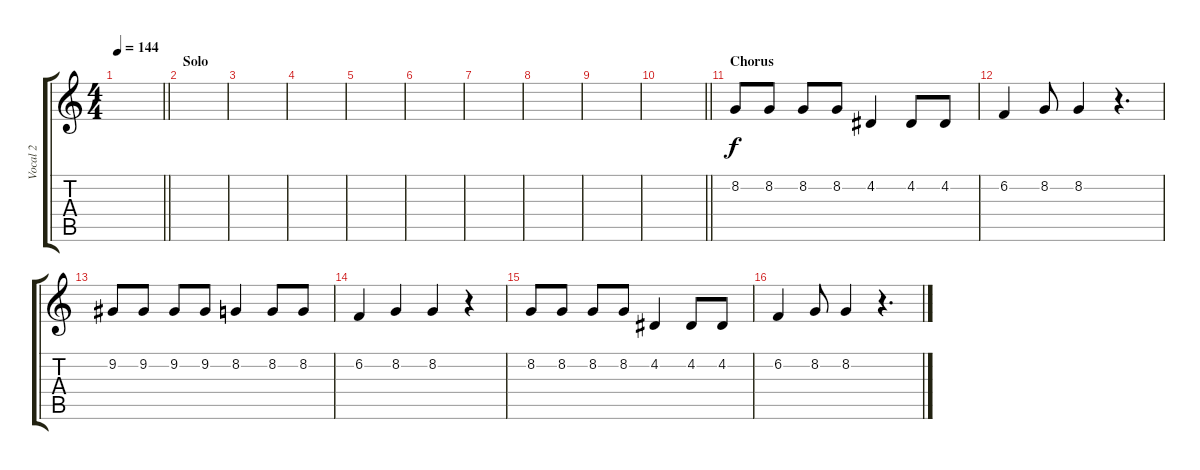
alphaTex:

\track ("Vocal 2" "Vocal 2") {instrument panflute}
\staff {score tabs}
\tuning (E4 B3 G3 D3 A2 E2) {hide}
\ts (4 4)
\tempo 144
\clef g2
\barLineRight lightlight
\ks c
|
\section ("" "Solo")
|
|
|
|
|
|
|
|
\barLineRight lightlight
|
\section ("" "Chorus")
8.2.8 8.2.8 8.2.8 8.2.8 4.2.4 4.2.8 4.2.8 |
6.2.4 8.2.8 8.2.4 r.4{d} |
9.2.8 9.2.8 9.2.8 9.2.8 8.2.4 8.2.8 8.2.8 |
6.2.4 8.2.4 8.2.4 r.4 |
8.2.8 8.2.8 8.2.8 8.2.8 4.2.4 4.2.8 4.2.8 |
6.2.4 8.2.8 8.2.4 r.4{d}
